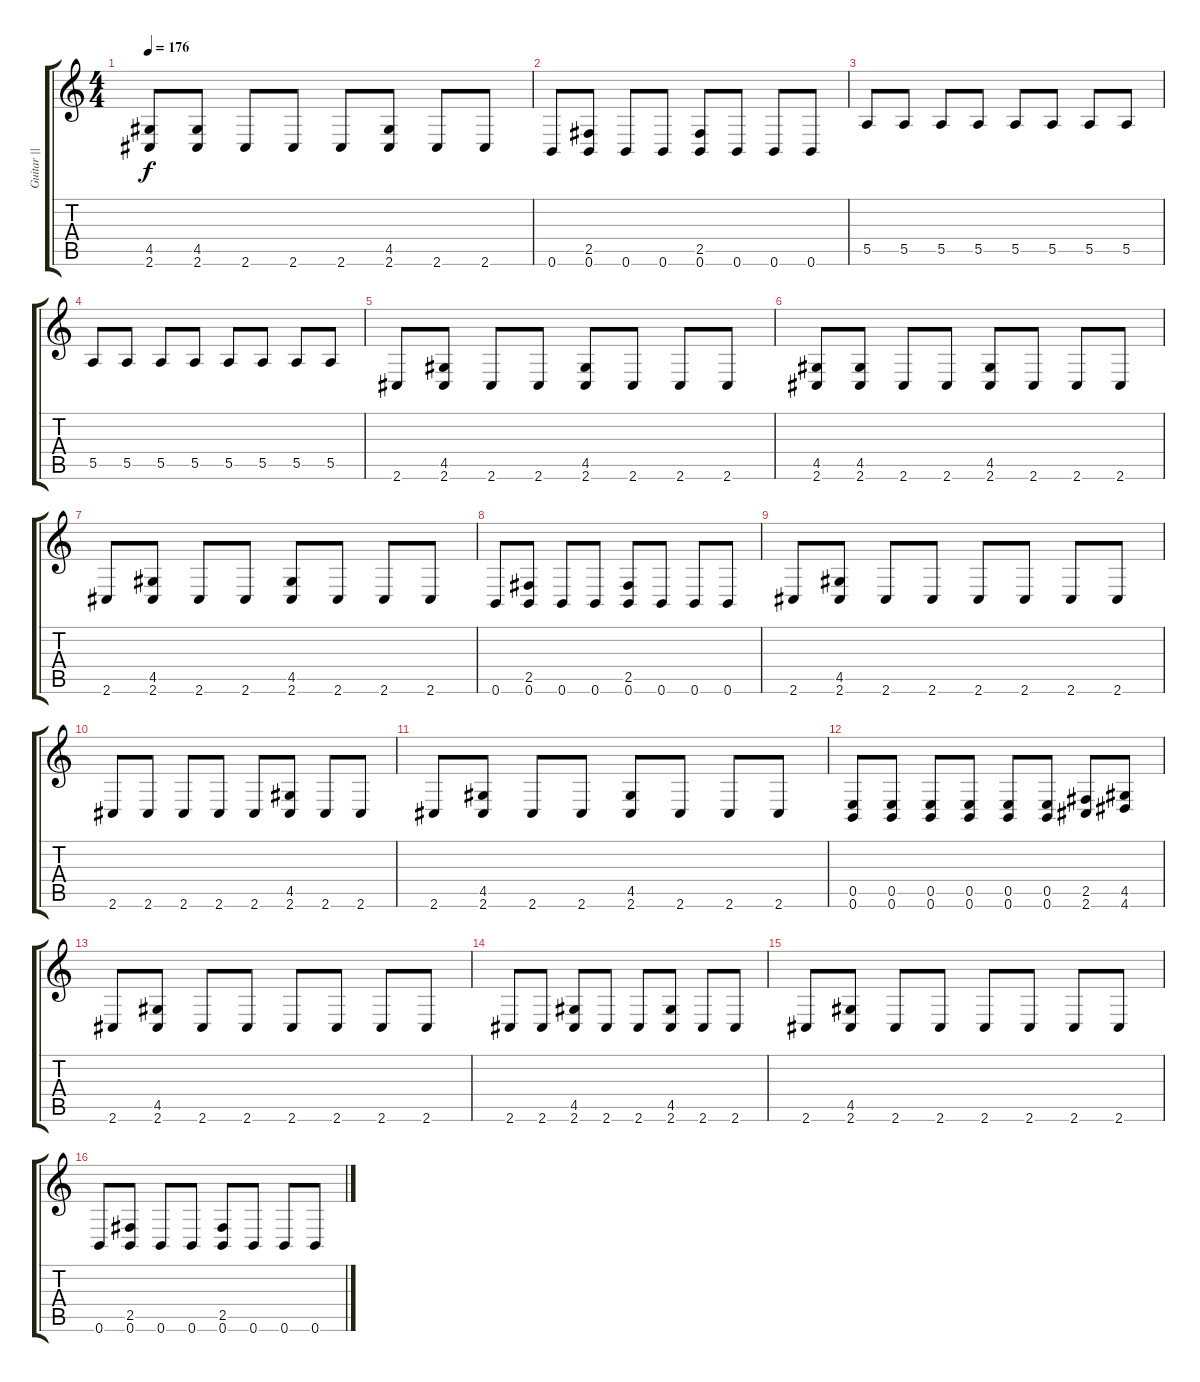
\track ("Guitar ||" "Guitar ||") {instrument overdrivenguitar}
\staff {score tabs}
\tuning (E4 B3 G3 D3 E2 B1) {hide}
\ts (4 4)
\tempo 176
\clef g2
\ks c
(4.5 2.6).8{dy f} (4.5 2.6).8 2.6.8 2.6.8 2.6.8 (4.5 2.6).8 2.6.8 2.6.8 |
0.6.8 (2.5 0.6).8 0.6.8 0.6.8 (2.5 0.6).8 0.6.8 0.6.8 0.6.8 |
5.5.8 5.5.8 5.5.8 5.5.8 5.5.8 5.5.8 5.5.8 5.5.8 |
5.5.8 5.5.8 5.5.8 5.5.8 5.5.8 5.5.8 5.5.8 5.5.8 |
2.6.8 (4.5 2.6).8 2.6.8 2.6.8 (4.5 2.6).8 2.6.8 2.6.8 2.6.8 |
(4.5 2.6).8 (4.5 2.6).8 2.6.8 2.6.8 (4.5 2.6).8 2.6.8 2.6.8 2.6.8 |
2.6.8 (4.5 2.6).8 2.6.8 2.6.8 (4.5 2.6).8 2.6.8 2.6.8 2.6.8 |
0.6.8 (2.5 0.6).8 0.6.8 0.6.8 (2.5 0.6).8 0.6.8 0.6.8 0.6.8 |
2.6.8 (4.5 2.6).8 2.6.8 2.6.8 2.6.8 2.6.8 2.6.8 2.6.8 |
2.6.8 2.6.8 2.6.8 2.6.8 2.6.8 (4.5 2.6).8 2.6.8 2.6.8 |
2.6.8 (4.5 2.6).8 2.6.8 2.6.8 (4.5 2.6).8 2.6.8 2.6.8 2.6.8 |
(0.5 0.6).8 (0.5 0.6).8 (0.5 0.6).8 (0.5 0.6).8 (0.5 0.6).8 (0.5 0.6).8 (2.5 2.6).8 (4.5 4.6).8 |
2.6.8 (4.5 2.6).8 2.6.8 2.6.8 2.6.8 2.6.8 2.6.8 2.6.8 |
2.6.8 2.6.8 (4.5 2.6).8 2.6.8 2.6.8 (4.5 2.6).8 2.6.8 2.6.8 |
2.6.8 (4.5 2.6).8 2.6.8 2.6.8 2.6.8 2.6.8 2.6.8 2.6.8 |
0.6.8 (2.5 0.6).8 0.6.8 0.6.8 (2.5 0.6).8 0.6.8 0.6.8 0.6.8
